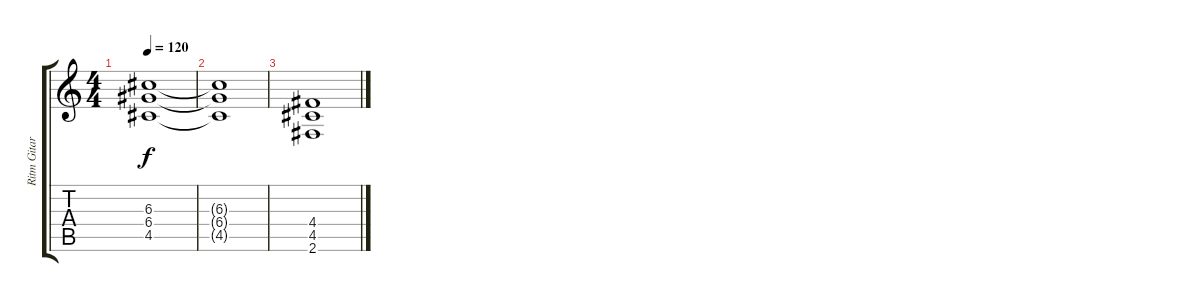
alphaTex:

\track ("Ritm Gitar" "Ritm Gitar") {instrument overdrivenguitar}
\staff {score tabs}
\tuning (E4 B3 G3 D3 A2 E2) {hide}
\ts (4 4)
\tempo 120
\clef g2
\ks c
(6.3 6.4 4.5).1{dy f} |
(6.3{t} 6.4{t} 4.5{t}).1 |
(4.4 4.5 2.6).1
